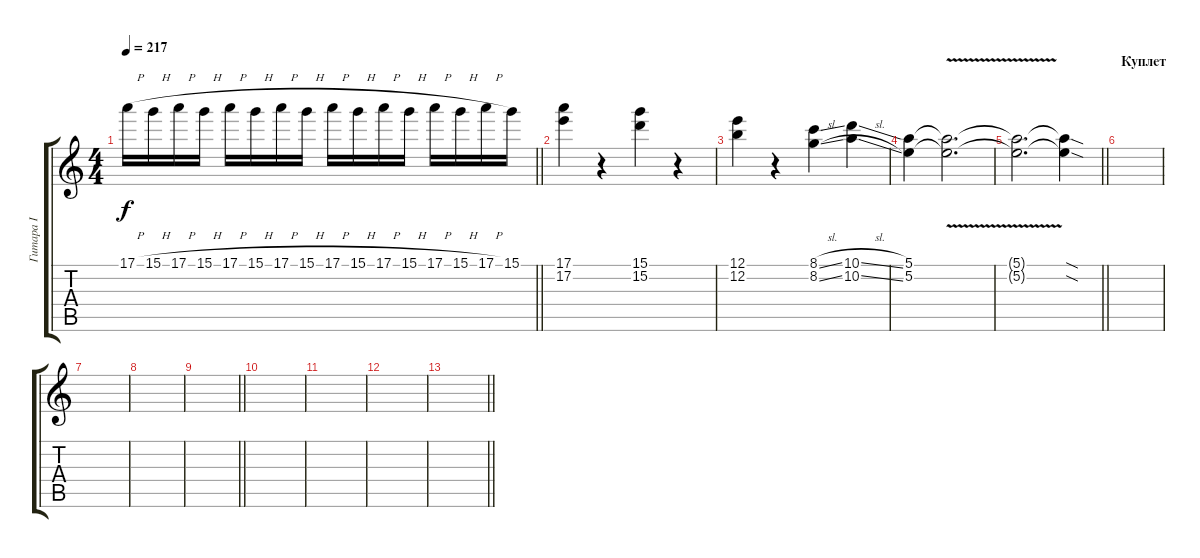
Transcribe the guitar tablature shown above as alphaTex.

\track ("Гитара I" "Гитара I") {instrument distortionguitar}
\staff {score tabs}
\tuning (E4 B3 G3 D3 A2 E2) {hide}
\ts (4 4)
\tempo 217
\clef g2
\barLineRight lightlight
\ks c
17.1{h}.16{dy f} 15.1{h}.16 17.1{h}.16 15.1{h}.16 17.1{h}.16 15.1{h}.16 17.1{h}.16 15.1{h}.16 17.1{h}.16 15.1{h}.16 17.1{h}.16 15.1{h}.16 17.1{h}.16 15.1{h}.16 17.1{h}.16 15.1.16 |
(17.1 17.2).4 r.4 (15.1 15.2).4 r.4 |
(12.1 12.2).4 r.4 (8.1{sl} 8.2{sl}).4 (10.1{sl} 10.2{sl}).4 |
(5.1 5.2).4 (5.1{v t} 5.2{v t}).2{d} |
\barLineRight lightlight
(5.1{t} 5.2{t}).2{d} (5.1{sod t} 5.2{sod t}).4 |
\section ("" "Куплет")
|
|
|
\barLineRight lightlight
|
|
|
|
\barLineRight lightlight
